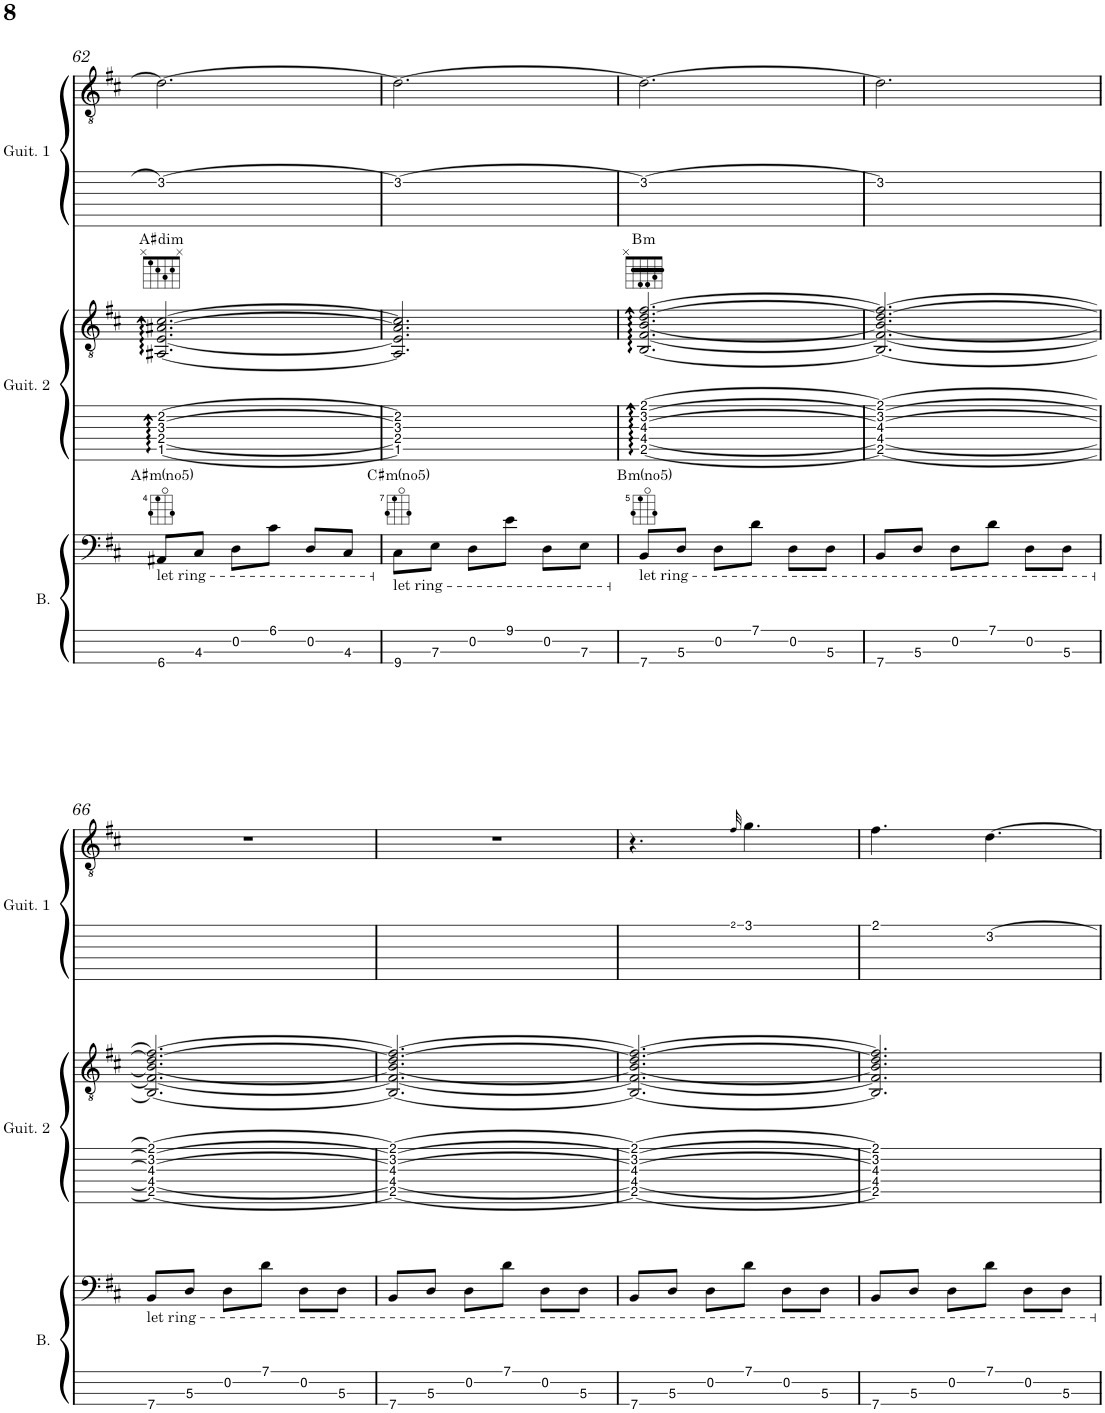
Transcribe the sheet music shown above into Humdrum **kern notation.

**kern	**kern	**harte	**kern	**kern	**harte	**kern	**kern
*part3	*part3	*part3	*part2	*part2	*part2	*part1	*part1
*staff6	*staff5	*	*staff4	*staff3	*	*staff2	*staff1
*I"Bass	*	*	*I"Guitar 2	*	*	*I"Guitar 1	*
*I'B.	*	*	*I'Guit. 2	*	*	*I'Guit. 1	*
!!LO:PB:g=z
*	*clefF4	*	*	*clefGv2	*	*	*clefGv2
*Trd7c12	*Trd7c12	*	*	*	*	*	*
*k[f#c#]	*k[f#c#]	*	*k[f#c#]	*k[f#c#]	*	*k[f#c#]	*k[f#c#]
*M3/4	*M3/4	*	*M3/4	*M3/4	*	*M3/4	*M3/4
=62	=62	=62	=62	=62	=62	=62	=62
!	!LO:TX:b:t=let ring	!LO:H:kt=m	!	!	!LO:H:kt=dim	!	!
8AA#XL	8AA#X/L	A#:min(*5)	[2.AA# [2.E [2.A# [2.c#	[2.AA#X/ [2.E/ [2.A#X/ [2.c#/	A#:dim	2.d_	2.d\_
8C#J	8C#/J	.	.	.	.	.	.
8DL	8D\L	.	.	.	.	.	.
8c#J	8c#\J	.	.	.	.	.	.
8DL	8D/L	.	.	.	.	.	.
8C#J	8C#/J	.	.	.	.	.	.
=63	=63	=63	=63	=63	=63	=63	=63
!	!LO:TX:b:t=let ring	!LO:H:kt=m	!	!	!	!	!
8C#L	8C#\L	C#:min(*5)	2.AA#X] 2.E] 2.A#X] 2.c#]	2.AA#/] 2.E/] 2.A#/] 2.c#/]	.	2.d_	2.d\_
8EJ	8E\J	.	.	.	.	.	.
8DL	8D\L	.	.	.	.	.	.
8eJ	8e\J	.	.	.	.	.	.
8DL	8D\L	.	.	.	.	.	.
8EJ	8E\J	.	.	.	.	.	.
=64	=64	=64	=64	=64	=64	=64	=64
!	!LO:TX:b:t=let ring	!LO:H:kt=m	!	!	!LO:H:kt=m	!	!
8BBL	8BB/L	B:min(*5)	[2.BB [2.F# [2.B [2.d [2.f#	[2.BB/ [2.F#/ [2.B/ [2.d/ [2.f#/	B:min	2.d_	2.d\_
8DJ	8D/J	.	.	.	.	.	.
8DL	8D\L	.	.	.	.	.	.
8dJ	8d\J	.	.	.	.	.	.
8DL	8D\L	.	.	.	.	.	.
8DJ	8D\J	.	.	.	.	.	.
=65	=65	=65	=65	=65	=65	=65	=65
8BBL	8BB/L	.	2.BB_ 2.F#_ 2.B_ 2.d_ 2.f#_	2.BB/_ 2.F#/_ 2.B/_ 2.d/_ 2.f#/_	.	2.d]	2.d\]
8DJ	8D/J	.	.	.	.	.	.
8DL	8D\L	.	.	.	.	.	.
8dJ	8d\J	.	.	.	.	.	.
8DL	8D\L	.	.	.	.	.	.
8DJ	8D\J	.	.	.	.	.	.
!!LO:LB:g=z
=66	=66	=66	=66	=66	=66	=66	=66
!	!LO:TX:b:t=let ring	!	!	!	!	!	!
8BBL	8BB/L	.	2.BB_ 2.F#_ 2.B_ 2.d_ 2.f#_	2.BB/_ 2.F#/_ 2.B/_ 2.d/_ 2.f#/_	.	2.r	2.r
8DJ	8D/J	.	.	.	.	.	.
8DL	8D\L	.	.	.	.	.	.
8dJ	8d\J	.	.	.	.	.	.
8DL	8D\L	.	.	.	.	.	.
8DJ	8D\J	.	.	.	.	.	.
=67	=67	=67	=67	=67	=67	=67	=67
8BBL	8BB/L	.	2.BB_ 2.F#_ 2.B_ 2.d_ 2.f#_	2.BB/_ 2.F#/_ 2.B/_ 2.d/_ 2.f#/_	.	2.r	2.r
8DJ	8D/J	.	.	.	.	.	.
8DL	8D\L	.	.	.	.	.	.
8dJ	8d\J	.	.	.	.	.	.
8DL	8D\L	.	.	.	.	.	.
8DJ	8D\J	.	.	.	.	.	.
=68	=68	=68	=68	=68	=68	=68	=68
8BBL	8BB/L	.	2.BB_ 2.F#_ 2.B_ 2.d_ 2.f#_	2.BB/_ 2.F#/_ 2.B/_ 2.d/_ 2.f#/_	.	4.r	4.r
8DJ	8D/J	.	.	.	.	.	.
8DL	8D\L	.	.	.	.	.	.
.	.	.	.	.	.	qf#	32qf#/
8dJ	8d\J	.	.	.	.	4.g	4.g\
8DL	8D\L	.	.	.	.	.	.
8DJ	8D\J	.	.	.	.	.	.
=69	=69	=69	=69	=69	=69	=69	=69
8BBL	8BB/L	.	2.BB] 2.F#] 2.B] 2.d] 2.f#]	2.BB/] 2.F#/] 2.B/] 2.d/] 2.f#/]	.	4.f#	4.f#\
8DJ	8D/J	.	.	.	.	.	.
8DL	8D\L	.	.	.	.	.	.
8dJ	8d\J	.	.	.	.	[4.d	[4.d\
8DL	8D\L	.	.	.	.	.	.
8DJ	8D\J	.	.	.	.	.	.
=	=	=	=	=	=	=	=
*-	*-	*-	*-	*-	*-	*-	*-
